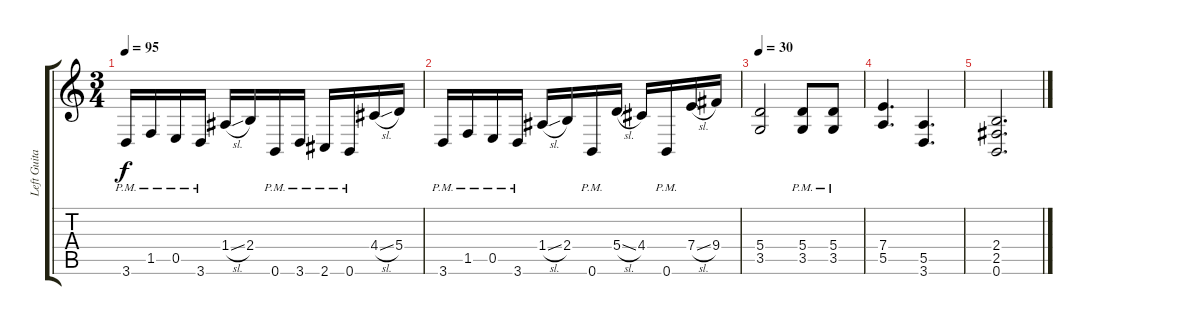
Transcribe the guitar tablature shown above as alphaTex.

\track ("Left Guitar" "Left Guita") {instrument distortionguitar}
\staff {score tabs}
\tuning (B3 Gb3 D3 A2 E2 B1) {hide}
\ts (3 4)
\tempo 95
\clef g2
\ks c
3.6{pm}.16{dy f} 1.5{pm}.16 0.5{pm}.16 3.6{pm}.16 1.4{sl}.16 2.4.16 0.6{pm}.16 3.6{pm}.16 2.6{pm}.16 0.6{pm}.16 4.4{sl}.16 5.4.16 |
3.6{pm}.16 1.5{pm}.16 0.5{pm}.16 3.6{pm}.16 1.4{sl}.16 2.4.16 0.6{pm}.16 5.4{sl}.16 4.4.16 0.6{pm}.16 7.4{sl}.16 9.4.16 |
\tempo 30
(5.4 3.5).2 (5.4{pm} 3.5{pm}).8 (5.4{pm} 3.5{pm}).8 |
(7.4 5.5).4{d} (5.5 3.6).4{d} |
(2.4 2.5 0.6).2{d volume 0}
